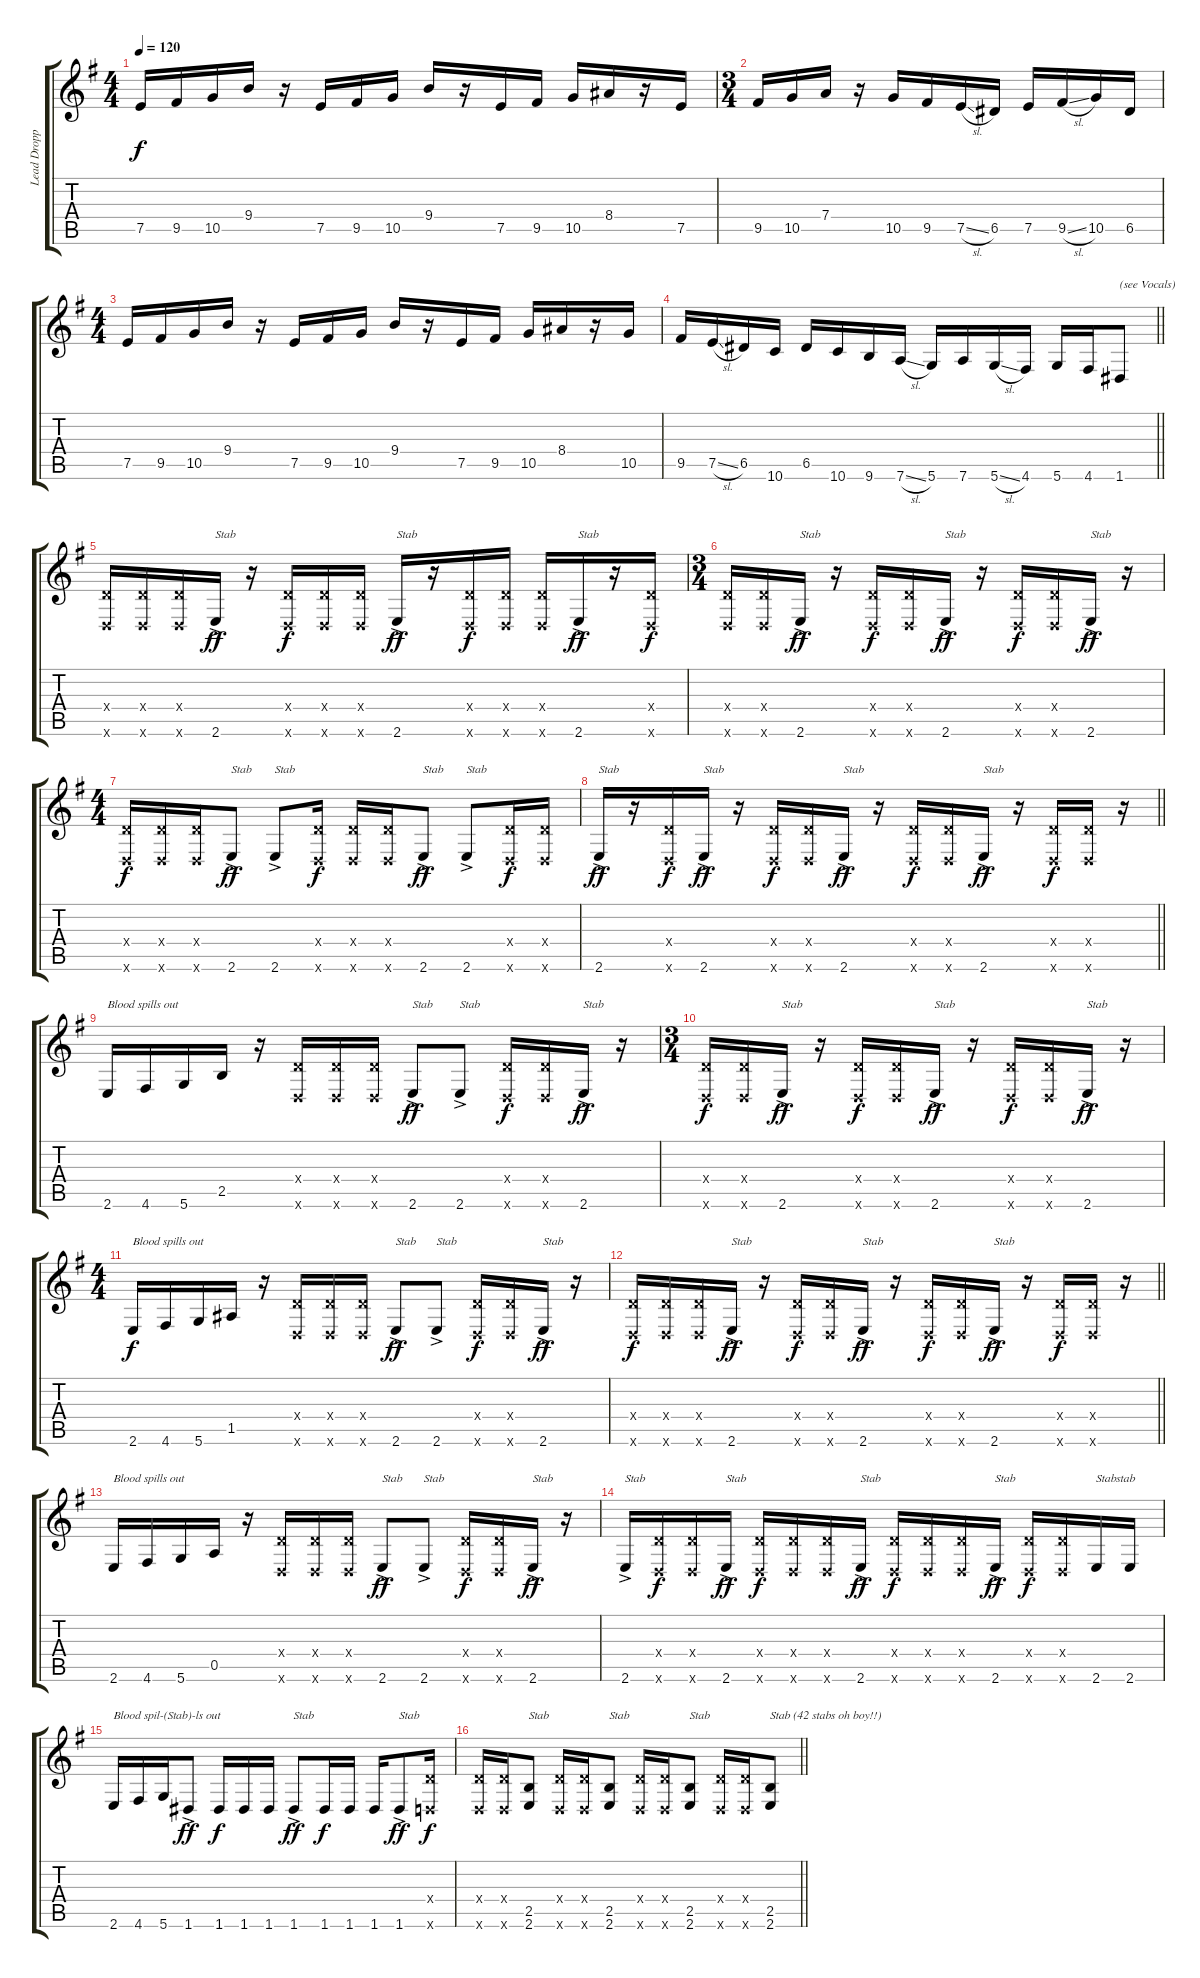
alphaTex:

\track ("Lead Dropped D " "Lead Dropp") {instrument distortionguitar}
\staff {score tabs}
\tuning (E4 B3 G3 D3 A2 D2) {hide}
\ts (4 4)
\tempo 120
\clef g2
\ks eminor
7.5.16{dy f} 9.5.16 10.5.16 9.4.16 r.16 7.5.16 9.5.16 10.5.16 9.4.16 r.16 7.5.16 9.5.16 10.5.16 8.4.16 r.16 7.5.16 |
\ts (3 4)
9.5.16 10.5.16 7.4.16 r.16 10.5.16 9.5.16 7.5{sl}.16 6.5.16 7.5.16 9.5{sl}.16 10.5.16 6.5.16 |
\ts (4 4)
7.5.16 9.5.16 10.5.16 9.4.16 r.16 7.5.16 9.5.16 10.5.16 9.4.16 r.16 7.5.16 9.5.16 10.5.16 8.4.16 r.16 10.5.16 |
\barLineRight lightlight
9.5.16 7.5{sl}.16 6.5.16 10.6.16 6.5.16 10.6.16 9.6.16 7.6{sl}.16 5.6.16 7.6.16 5.6{sl}.16 4.6.16 5.6.16 4.6.16 1.6.8{txt "(see Vocals)"} |
\section ("" "")
(0.4{x} 0.6{x}).16 (0.4{x} 0.6{x}).16 (0.4{x} 0.6{x}).16 2.6{ac}.16{txt "Stab" dy ff} r.16 (0.4{x} 0.6{x}).16{dy f} (0.4{x} 0.6{x}).16 (0.4{x} 0.6{x}).16 2.6{ac}.16{txt "Stab" dy ff} r.16 (0.4{x} 0.6{x}).16{dy f} (0.4{x} 0.6{x}).16 (0.4{x} 0.6{x}).16 2.6{ac}.16{txt "Stab" dy ff} r.16 (0.4{x} 0.6{x}).16{dy f} |
\ts (3 4)
(0.4{x} 0.6{x}).16 (0.4{x} 0.6{x}).16 2.6{ac}.16{txt "Stab" dy ff} r.16 (0.4{x} 0.6{x}).16{dy f} (0.4{x} 0.6{x}).16 2.6{ac}.16{txt "Stab" dy ff} r.16 (0.4{x} 0.6{x}).16{dy f} (0.4{x} 0.6{x}).16 2.6{ac}.16{txt "Stab" dy ff} r.16 |
\ts (4 4)
(0.4{x} 0.6{x}).16{dy f} (0.4{x} 0.6{x}).16 (0.4{x} 0.6{x}).16 2.6{ac}.8{txt "Stab" dy ff} 2.6{ac}.8{txt "Stab"} (0.4{x} 0.6{x}).16{dy f} (0.4{x} 0.6{x}).16 (0.4{x} 0.6{x}).16 2.6{ac}.8{txt "Stab" dy ff} 2.6{ac}.8{txt "Stab"} (0.4{x} 0.6{x}).16{dy f} (0.4{x} 0.6{x}).16 |
\barLineRight lightlight
2.6{ac}.16{txt "Stab" dy ff} r.16 (0.4{x} 0.6{x}).16{dy f} 2.6{ac}.16{txt "Stab" dy ff} r.16 (0.4{x} 0.6{x}).16{dy f} (0.4{x} 0.6{x}).16 2.6{ac}.16{txt "Stab" dy ff} r.16 (0.4{x} 0.6{x}).16{dy f} (0.4{x} 0.6{x}).16 2.6{ac}.16{txt "Stab" dy ff} r.16 (0.4{x} 0.6{x}).16{dy f} (0.4{x} 0.6{x}).16 r.16 |
2.6.16{txt "Blood spills out"} 4.6.16 5.6.16 2.5.16 r.16 (0.4{x} 0.6{x}).16 (0.4{x} 0.6{x}).16 (0.4{x} 0.6{x}).16 2.6{ac}.8{txt "Stab" dy ff} 2.6{ac}.8{txt "Stab"} (0.4{x} 0.6{x}).16{dy f} (0.4{x} 0.6{x}).16 2.6{ac}.16{txt "Stab" dy ff} r.16 |
\ts (3 4)
(0.4{x} 0.6{x}).16{dy f} (0.4{x} 0.6{x}).16 2.6{ac}.16{txt "Stab" dy ff} r.16 (0.4{x} 0.6{x}).16{dy f} (0.4{x} 0.6{x}).16 2.6{ac}.16{txt "Stab" dy ff} r.16 (0.4{x} 0.6{x}).16{dy f} (0.4{x} 0.6{x}).16 2.6{ac}.16{txt "Stab" dy ff} r.16 |
\ts (4 4)
2.6.16{txt "Blood spills out" dy f} 4.6.16 5.6.16 1.5.16 r.16 (0.4{x} 0.6{x}).16 (0.4{x} 0.6{x}).16 (0.4{x} 0.6{x}).16 2.6{ac}.8{txt "Stab" dy ff} 2.6{ac}.8{txt "Stab"} (0.4{x} 0.6{x}).16{dy f} (0.4{x} 0.6{x}).16 2.6{ac}.16{txt "Stab" dy ff} r.16 |
\barLineRight lightlight
(0.4{x} 0.6{x}).16{dy f} (0.4{x} 0.6{x}).16 (0.4{x} 0.6{x}).16 2.6{ac}.16{txt "Stab" dy ff} r.16 (0.4{x} 0.6{x}).16{dy f} (0.4{x} 0.6{x}).16 2.6{ac}.16{txt "Stab" dy ff} r.16 (0.4{x} 0.6{x}).16{dy f} (0.4{x} 0.6{x}).16 2.6{ac}.16{txt "Stab" dy ff} r.16 (0.4{x} 0.6{x}).16{dy f} (0.4{x} 0.6{x}).16 r.16 |
2.6.16{txt "Blood spills out"} 4.6.16 5.6.16 0.5.16 r.16 (0.4{x} 0.6{x}).16 (0.4{x} 0.6{x}).16 (0.4{x} 0.6{x}).16 2.6{ac}.8{txt "Stab" dy ff} 2.6{ac}.8{txt "Stab"} (0.4{x} 0.6{x}).16{dy f} (0.4{x} 0.6{x}).16 2.6{ac}.16{txt "Stab" dy ff} r.16 |
2.6{ac}.16{txt "Stab"} (0.4{x} 0.6{x}).16{dy f} (0.4{x} 0.6{x}).16 2.6{ac}.16{txt "Stab" dy ff} (0.4{x} 0.6{x}).16{dy f} (0.4{x} 0.6{x}).16 (0.4{x} 0.6{x}).16 2.6{ac}.16{txt "Stab" dy ff} (0.4{x} 0.6{x}).16{dy f} (0.4{x} 0.6{x}).16 (0.4{x} 0.6{x}).16 2.6{ac}.16{txt "Stab" dy ff} (0.4{x} 0.6{x}).16{dy f} (0.4{x} 0.6{x}).16 2.6.16{txt "Stabstab"} 2.6.16 |
2.6.16{txt "Blood spil-(Stab)-ls out"} 4.6.16 5.6.16 1.6{ac}.8{dy ff} 1.6.16{dy f} 1.6.16 1.6.16 1.6{ac}.8{txt "Stab" dy ff} 1.6.16{dy f} 1.6.16 1.6.16 1.6{ac}.8{txt "Stab" dy ff} (0.4{x} 0.6{x}).16{dy f} |
\barLineRight lightlight
(0.4{x} 0.6{x}).16 (0.4{x} 0.6{x}).16 (2.5 2.6).8{txt "Stab"} (0.4{x} 0.6{x}).16 (0.4{x} 0.6{x}).16 (2.5 2.6).8{txt "Stab"} (0.4{x} 0.6{x}).16 (0.4{x} 0.6{x}).16 (2.5 2.6).8{txt "Stab"} (0.4{x} 0.6{x}).16 (0.4{x} 0.6{x}).16 (2.5 2.6).8{txt "Stab (42 stabs oh boy!!)"}
